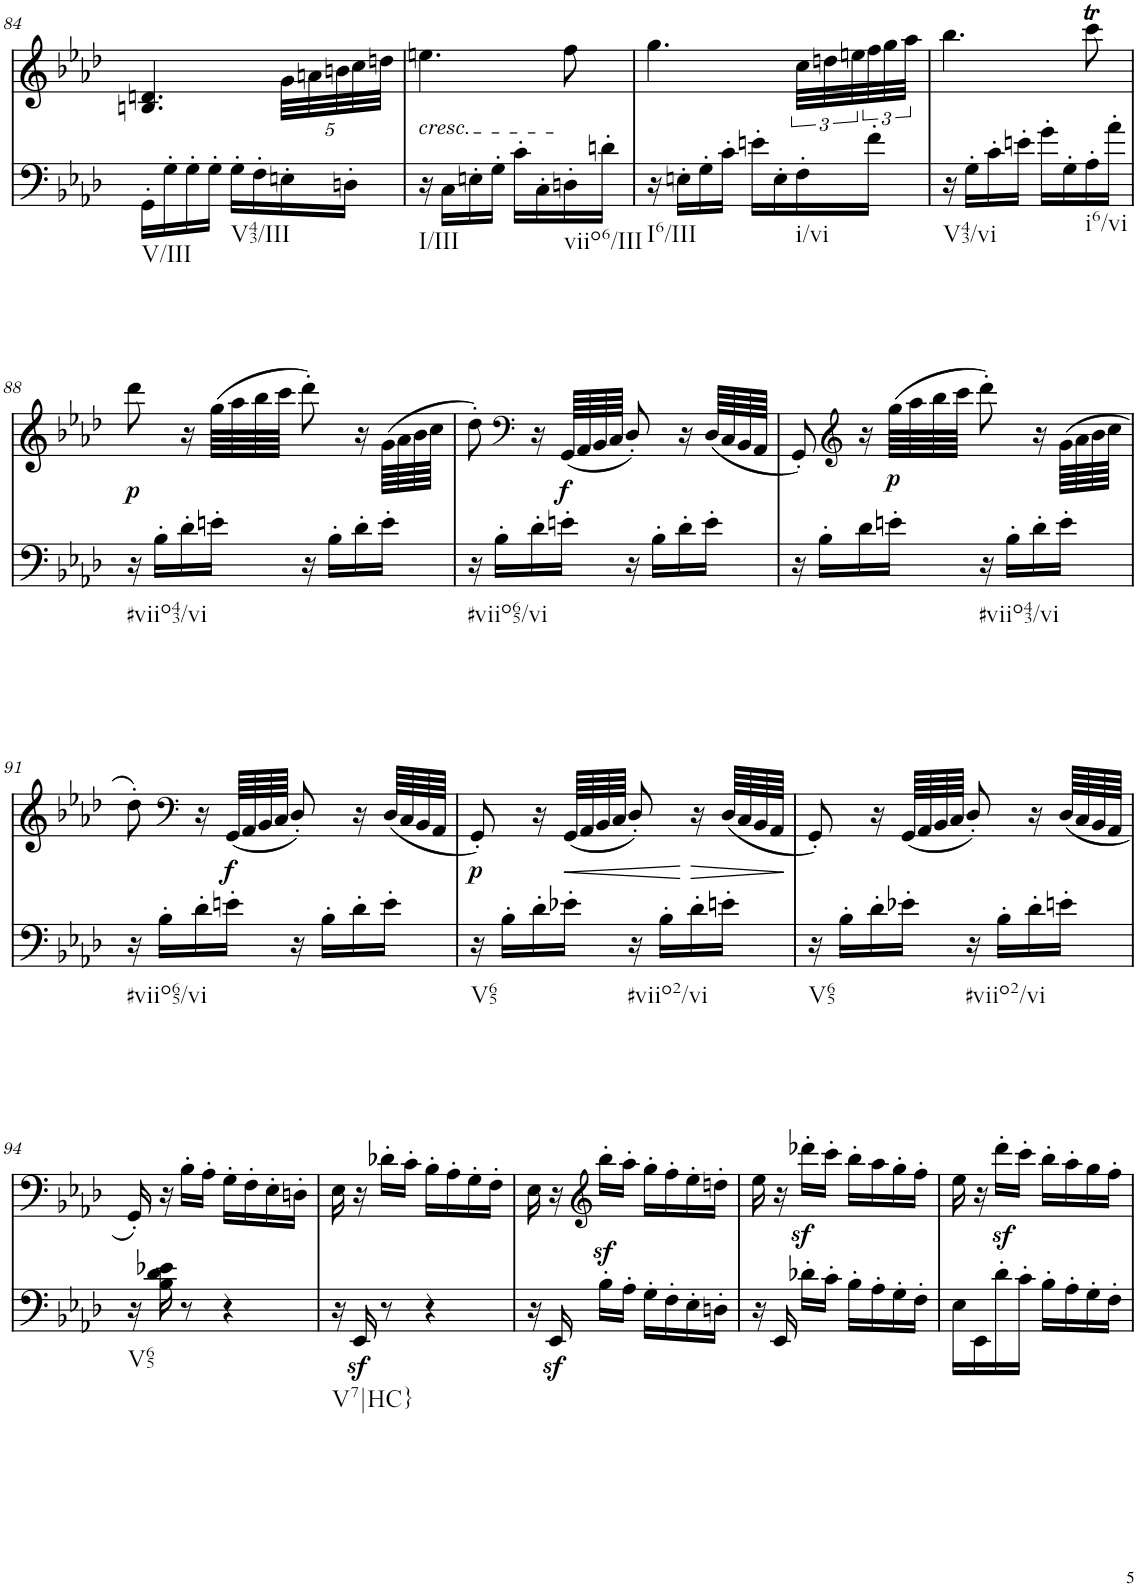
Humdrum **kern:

**kern	**kern	**text	**dynam
*part2	*part1	*part1	*part1
*staff2	*staff1	*staff1	*staff1
*I"piano	*I"piano	*	*
*I'Pno	*I'Pno	*	*
!!LO:PB:g=z
*clefF4	*clefG2	*	*
*k[b-e-a-d-]	*k[b-e-a-d-]	*	*
*A-:	*A-:	*	*
*M2/4	*M2/4	*	*
=84	=84	=84	=84
!LO:TX:b:t=V/III	!	!	!
16GG'\LL	4.Bn/ 4.dn/	.	.
16G'\	.	.	.
16G'\	.	.	.
16G'\JJ	.	.	.
!LO:TX:b:t=V43/III	!	!	!
16G'\LL	.	.	.
16F'\	.	.	.
*	*Xbrackettup	*	*
16En'\	40g\LLL	.	.
.	40an\	.	.
.	40bn\	.	.
16Dn'\JJ	.	.	.
.	40cc\	.	.
!	!	!LO:LY:b	!
.	40ddn\JJJ	<	.
=85	=85	=85	=85
!	!LO:TX:b:i:t=cresc.	!	!
!LO:TX:b:t=I/III	!	!	!
16r	4.een\	.	.
16C\LL	.	.	.
16En'\	.	.	.
16G'\JJ	.	.	.
16c'\LL	.	.	.
16C'\	.	.	.
!LO:TX:b:t=viio6/III	!	!	!
16Dn'\	8ff\	.	.
16dn'\JJ	.	.	.
=86	=86	=86	=86
!LO:TX:b:t=I6/III	!	!	!
16r	4.gg\	.	.
16En'\LL	.	.	.
16G'\	.	.	.
16c'\JJ	.	.	.
16en'\LL	.	.	.
16E'\	.	.	.
*	*brackettup	*	*
!LO:TX:b:t=i/vi	!	!	!
16F'\	48cc\LLL	.	.
.	48ddn\	.	.
.	48een\	.	.
16f'\JJ	48ff\	.	.
.	48gg\	.	.
.	48aa-\JJJ	.	.
=87	=87	=87	=87
!LO:TX:b:t=V43/vi	!	!	!
16r	4.bb-\	.	.
16G'\LL	.	.	.
16c'\	.	.	.
16en'\JJ	.	.	.
16g'\LL	.	.	.
16G'\	.	.	.
!LO:TX:b:t=i6/vi	!	!	!
16A-'\	8ccct\	.	.
16a-'\JJ	.	.	.
!!LO:LB:g=z
=88	=88	=88	=88
!LO:TX:b:t=#viio43/vi	!	!	!
!	!	!LO:LY:b	!LO:DY:b
16r	8ddd-\	p	p
16B-'\LL	.	.	.
16d-'\	16r	.	.
16en'\JJ	(64gg\LLLL	.	.
.	64aa-\	.	.
.	64bb-\	.	.
.	64ccc\JJJJ	.	.
16r	8ddd-'\)	.	.
16B-'\LL	.	.	.
16d-'\	16r	.	.
16e'\JJ	(64g\LLLL	.	.
.	64a-\	.	.
.	64b-\	.	.
.	64cc\JJJJ	.	.
=89	=89	=89	=89
!LO:TX:b:t=#viio65/vi	!	!	!
16r	8dd-'\)	.	.
16B-'\LL	.	.	.
*	*clefF4	*	*
16d-'\	16r	.	.
!	!	!LO:LY:b	!LO:DY:b
16en'\JJ	(64GG/LLLL	f	f
.	64AA-/	.	.
.	64BB-/	.	.
.	64C/JJJJ	.	.
16r	8D-'/)	.	.
16B-'\LL	.	.	.
16d-'\	16r	.	.
16e'\JJ	(64D-/LLLL	.	.
.	64C/	.	.
.	64BB-/	.	.
.	64AA-/JJJJ	.	.
=90	=90	=90	=90
16r	8GG'/)	.	.
16B-'\LL	.	.	.
*	*clefG2	*	*
16d-\	16r	.	.
!	!	!LO:LY:b	!
16en'\JJ	(64gg\LLLL	p	.
!	!	!	!LO:DY:b
.	64aa-\	.	p
.	64bb-\	.	.
.	64ccc\JJJJ	.	.
!LO:TX:b:t=#viio43/vi	!	!	!
16r	8ddd-'\)	.	.
16B-'\LL	.	.	.
16d-'\	16r	.	.
16e'\JJ	(64g\LLLL	.	.
.	64a-\	.	.
.	64b-\	.	.
.	64cc\JJJJ	.	.
!!LO:LB:g=z
=91	=91	=91	=91
!LO:TX:b:t=#viio65/vi	!	!	!
16r	8dd-'\)	.	.
16B-'\LL	.	.	.
*	*clefF4	*	*
16d-'\	16r	.	.
!	!	!LO:LY:b	!LO:DY:b
16en'\JJ	(64GG/LLLL	f	f
.	64AA-/	.	.
.	64BB-/	.	.
.	64C/JJJJ	.	.
16r	8D-'/)	.	.
16B-'\LL	.	.	.
16d-'\	16r	.	.
16e'\JJ	(64D-/LLLL	.	.
.	64C/	.	.
.	64BB-/	.	.
.	64AA-/JJJJ	.	.
=92	=92	=92	=92
!LO:TX:b:t=V65	!	!	!
!	!	!LO:LY:b	!LO:DY:b
16r	8GG'/)	p	p
16B-'\LL	.	.	.
16d-'\	16r	.	.
!	!	!LO:LY:b	!LO:HP:b
16e-X'\JJ	(64GG/LLLL	<	<
.	64AA-/	.	.
.	64BB-/	.	.
.	64C/JJJJ	.	.
!LO:TX:b:t=#viio2/vi	!	!	!
16r	8D-'/)	.	.
16B-'\LL	.	.	.
!	!	!	!LO:HP:n=1:b
16d-'\	16r	.	[ >
16en'\JJ	(64D-/LLLL	.	.
.	64C/	.	.
.	64BB-/	.	.
.	64AA-/JJJJ	.	.
.	.	.	]
=93	=93	=93	=93
!LO:TX:b:t=V65	!	!	!
16r	8GG'/)	.	.
16B-'\LL	.	.	.
16d-'\	16r	.	.
16e-X'\JJ	(64GG/LLLL	.	.
.	64AA-/	.	.
.	64BB-/	.	.
.	64C/JJJJ	.	.
!LO:TX:b:t=#viio2/vi	!	!	!
16r	8D-'/)	.	.
16B-'\LL	.	.	.
16d-'\	16r	.	.
16en'\JJ	(64D-/LLLL	.	.
.	64C/	.	.
.	64BB-/	.	.
.	64AA-/JJJJ	.	.
!!LO:LB:g=z
=94	=94	=94	=94
!LO:TX:b:t=V65	!	!	!
16r	16GG'/)	.	.
16B-\ 16d-\ 16e-X\	16r	.	.
8r	16B-'\LL	.	.
.	16A-'\JJ	.	.
4r	16G'\LL	.	.
.	16F'\	.	.
.	16E-'\	.	.
.	16Dn'\JJ	.	.
=95	=95	=95	=95
!LO:TX:b:t=V7|HC}	!	!	!
16r	16E-\	.	.
16EE-z</	16r	.	.
8r	16d-X'\LL	.	.
.	16c'\JJ	.	.
4r	16B-'\LL	.	.
.	16A-'\	.	.
.	16G'\	.	.
.	16F'\JJ	.	.
=96	=96	=96	=96
16r	16E-\	.	.
16EE-z</	16r	.	.
*	*clefG2	*	*
16B-'\LL	16bb-z<'\LL	.	.
16A-'\JJ	16aa-'\JJ	.	.
16G'\LL	16gg'\LL	.	.
16F'\	16ff'\	.	.
16E-'\	16ee-'\	.	.
16Dn'\JJ	16ddn'\JJ	.	.
=97	=97	=97	=97
16r	16ee-\	.	.
16EE-/	16r	.	.
16d-X'\LL	16ddd-X'\LL	.	.
16c'\JJ	16cccz<'\JJ	.	.
16B-'\LL	16bb-'\LL	.	.
16A-'\	16aa-\	.	.
16G'\	16gg'\	.	.
16F'\JJ	16ff'\JJ	.	.
=98	=98	=98	=98
16E-\LL	16ee-\	.	.
16EE-\	16r	.	.
16d-'\	16ddd-z<'\LL	.	.
16c'\JJ	16ccc'\JJ	.	.
16B-'\LL	16bb-'\LL	.	.
16A-'\	16aa-'\	.	.
16G'\	16gg\	.	.
16F'\JJ	16ff'\JJ	.	.
=	=	=	=
*-	*-	*-	*-
